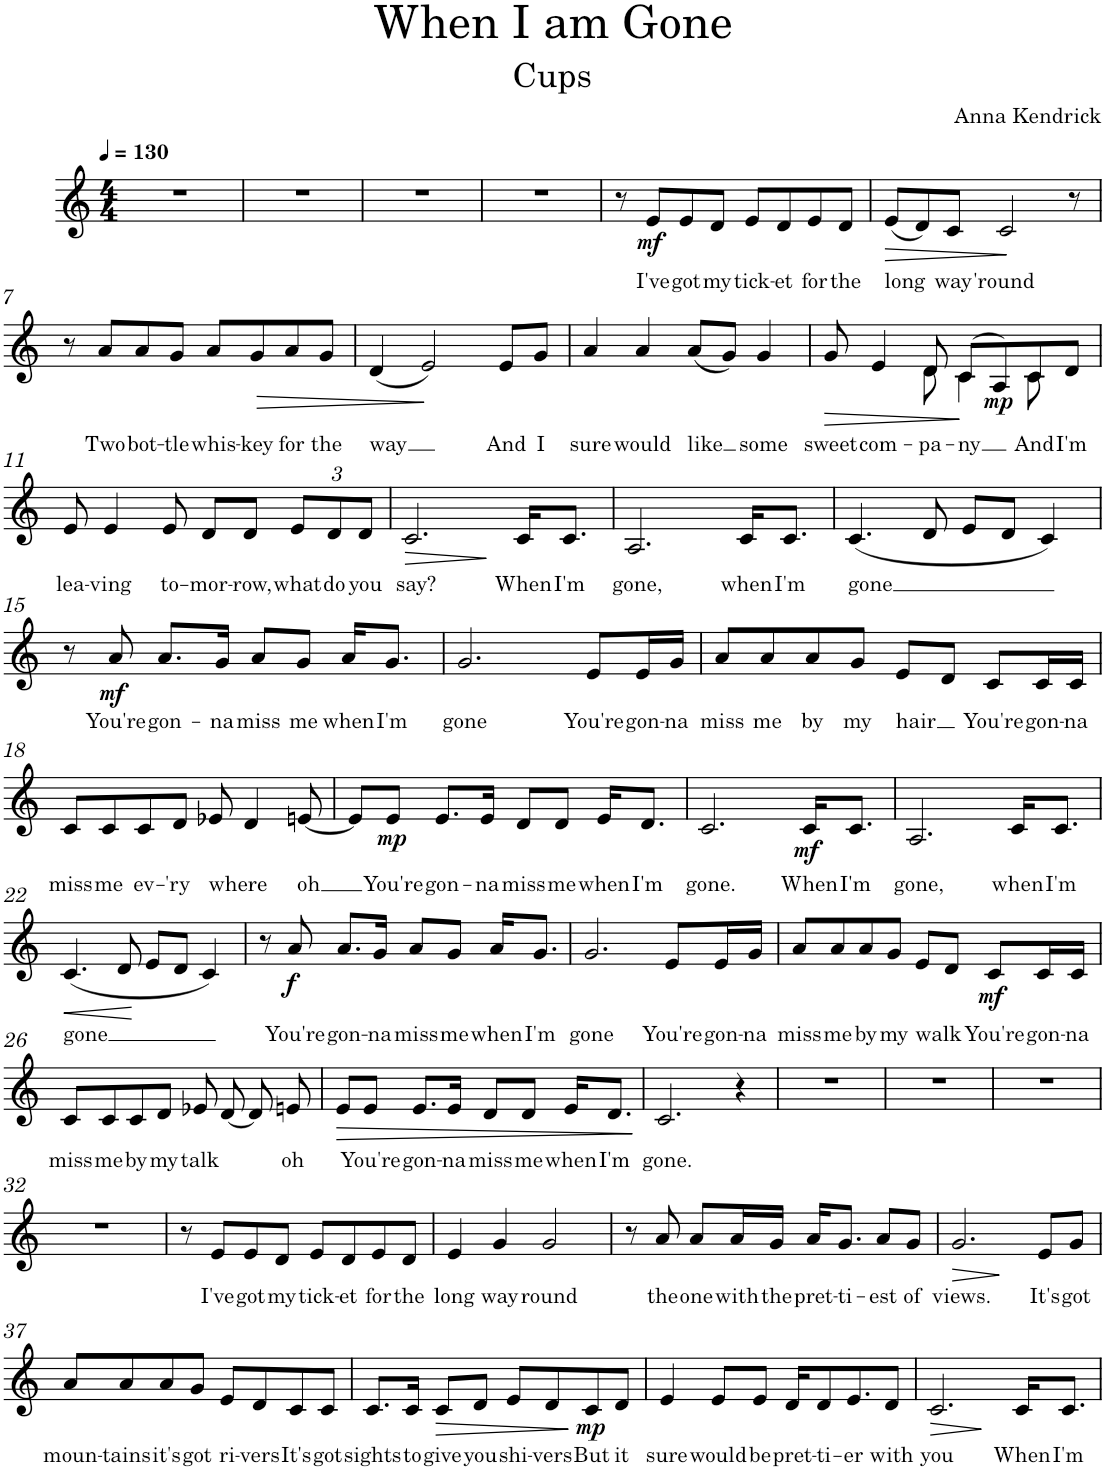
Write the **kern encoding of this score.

**kern	**text	**dynam
*part1	*part1	*part1
*staff1	*staff1	*staff1
*I"Piano	*	*
*I'Pno.	*	*
*clefG2	*	*
*k[]	*	*
*M4/4	*	*
*MM130	*	*
=1	=1	=1
1r	.	.
=2	=2	=2
1r	.	.
=3	=3	=3
1r	.	.
=4	=4	=4
1r	.	.
=5	=5	=5
8r	.	.
!	!LO:LY:b	!LO:DY:b
8e/L	I've	mf
!	!LO:LY:b	!
8e/	got	.
!	!LO:LY:b	!
8d/J	my	.
!	!LO:LY:b	!
8e/L	tick-	.
!	!LO:LY:b	!
8d/	-et	.
!	!LO:LY:b	!
8e/	for	.
!	!LO:LY:b	!
8d/J	the	.
=6	=6	=6
!	!LO:LY:b	!LO:HP:b
(<8e/L	long	>
8d/)	.	.
!	!LO:LY:b	!
8c/J	way	.
!	!LO:LY:b	!
2c/	'round	.
8r	.	]
!!LO:LB:g=z
=7	=7	=7
8r	.	.
!	!LO:LY:b	!
8a/L	Two	.
!	!LO:LY:b	!
8a/	bot-	.
!	!LO:LY:b	!
8g/J	-tle	.
!	!LO:LY:b	!
8a/L	whis-	.
!	!LO:LY:b	!LO:HP:b
8g/	-key	>
!	!LO:LY:b	!
8a/	for	.
!	!LO:LY:b	!
8g/J	the	.
=8	=8	=8
!	!LO:LY:b	!
(<4d/	way	.
2e/)	.	.
!	!LO:LY:b	!
8e/L	And	]
!	!LO:LY:b	!
8g/J	I	.
=9	=9	=9
!	!LO:LY:b	!
4a/	sure	.
!	!LO:LY:b	!
4a/	would	.
!	!LO:LY:b	!
(<8a/L	like	.
8g/J)	.	.
!	!LO:LY:b	!
4g/	some	.
=10	=10	=10
!	!LO:LY:b	!LO:HP:b
*^	*	*
8g/	4.ryy	sweet	>
!	!	!LO:LY:b	!
4e/	.	com-	.
!	!	!LO:LY:b	!
8d/	8d\	-pa-	.
!	!	!LO:LY:b	!
(>8c/L	4c\	-ny	]
!	!	!	!LO:DY:b
8A/)	.	.	mp
!	!	!LO:LY:b	!
8c/	8c\	And	.
!	!	!LO:LY:b	!
8d/J	8ryy	I'm	.
!!LO:LB:g=z	!!
=11	=11	=11	=11
!	!	!LO:LY:b	!
*v	*v	*	*
8e/	lea-	.
!	!LO:LY:b	!
4e/	-ving	.
!	!LO:LY:b	!
8e/	to-	.
!	!LO:LY:b	!
8d/L	-mor-	.
!	!LO:LY:b	!
8d/J	-row,	.
*Xbrackettup	*	*
!	!LO:LY:b	!
12e/L	what	.
!	!LO:LY:b	!
12d/	do	.
!	!LO:LY:b	!
12d/J	you	.
=12	=12	=12
!	!LO:LY:b	!LO:HP:b
2.c/	say?	>
!	!LO:LY:b	!
16c/KL	When	]
!	!LO:LY:b	!
8.c/J	I'm	.
=13	=13	=13
!	!LO:LY:b	!
2.A/	gone,	.
!	!LO:LY:b	!
16c/KL	when	.
!	!LO:LY:b	!
8.c/J	I'm	.
=14	=14	=14
!	!LO:LY:b	!
(<4.c/	gone	.
8d/	.	.
8e/L	.	.
8d/J	.	.
4c/)	.	.
!!LO:LB:g=z
=15	=15	=15
8r	.	.
!	!LO:LY:b	!LO:DY:b
8a/	You're	mf
!	!LO:LY:b	!
8.a/L	gon-	.
!	!LO:LY:b	!
16g/Jk	-na	.
!	!LO:LY:b	!
8a/L	miss	.
!	!LO:LY:b	!
8g/J	me	.
!	!LO:LY:b	!
16a/KL	when	.
!	!LO:LY:b	!
8.g/J	I'm	.
=16	=16	=16
!	!LO:LY:b	!
2.g/	gone	.
!	!LO:LY:b	!
8e/L	You're	.
!	!LO:LY:b	!
16e/L	gon-	.
!	!LO:LY:b	!
16g/JJ	-na	.
=17	=17	=17
!	!LO:LY:b	!
8a/L	miss	.
!	!LO:LY:b	!
8a/	me	.
!	!LO:LY:b	!
8a/	by	.
!	!LO:LY:b	!
8g/J	my	.
!	!LO:LY:b	!
8e/L	hair	.
8d/J	.	.
!	!LO:LY:b	!
8c/L	You're	.
!	!LO:LY:b	!
16c/L	gon-	.
!	!LO:LY:b	!
16c/JJ	-na	.
!!LO:LB:g=z
=18	=18	=18
!	!LO:LY:b	!
8c/L	miss	.
!	!LO:LY:b	!
8c/	me	.
!	!LO:LY:b	!
8c/	ev-	.
!	!LO:LY:b	!
8d/J	-'ry	.
!	!LO:LY:b	!
8e-X/	where	.
4d/	.	.
!	!LO:LY:b	!
[8en/	oh	.
=19	=19	=19
8e/L]	.	.
!	!LO:LY:b	!LO:DY:b
8e/J	You're	mp
!	!LO:LY:b	!
8.e/L	gon-	.
!	!LO:LY:b	!
16e/Jk	-na	.
!	!LO:LY:b	!
8d/L	miss	.
!	!LO:LY:b	!
8d/J	me	.
!	!LO:LY:b	!
16e/KL	when	.
!	!LO:LY:b	!
8.d/J	I'm	.
=20	=20	=20
!	!LO:LY:b	!
2.c/	gone.	.
!	!LO:LY:b	!LO:DY:b
16c/KL	When	mf
!	!LO:LY:b	!
8.c/J	I'm	.
=21	=21	=21
!	!LO:LY:b	!
2.A/	gone,	.
!	!LO:LY:b	!
16c/KL	when	.
!	!LO:LY:b	!
8.c/J	I'm	.
!!LO:LB:g=z
=22	=22	=22
!	!LO:LY:b	!LO:HP:b
(<4.c/	gone	<
8d/	.	.
8e/L	.	.
8d/J	.	[
4c/)	.	.
=23	=23	=23
8r	.	.
!	!LO:LY:b	!LO:DY:b
8a/	You're	f
!	!LO:LY:b	!
8.a/L	gon-	.
!	!LO:LY:b	!
16g/Jk	-na	.
!	!LO:LY:b	!
8a/L	miss	.
!	!LO:LY:b	!
8g/J	me	.
!	!LO:LY:b	!
16a/KL	when	.
!	!LO:LY:b	!
8.g/J	I'm	.
=24	=24	=24
!	!LO:LY:b	!
2.g/	gone	.
!	!LO:LY:b	!
8e/L	You're	.
!	!LO:LY:b	!
16e/L	gon-	.
!	!LO:LY:b	!
16g/JJ	-na	.
=25	=25	=25
!	!LO:LY:b	!
8a/L	miss	.
!	!LO:LY:b	!
8a/	me	.
!	!LO:LY:b	!
8a/	by	.
!	!LO:LY:b	!
8g/J	my	.
!	!LO:LY:b	!
8e/L	walk	.
8d/J	.	.
!	!LO:LY:b	!LO:DY:b
8c/L	You're	mf
!	!LO:LY:b	!
16c/L	gon-	.
!	!LO:LY:b	!
16c/JJ	-na	.
!!LO:LB:g=z
=26	=26	=26
!	!LO:LY:b	!
8c/L	miss	.
!	!LO:LY:b	!
8c/	me	.
!	!LO:LY:b	!
8c/	by	.
!	!LO:LY:b	!
8d/J	my	.
!	!LO:LY:b	!
8e-X/	talk	.
[8d/	.	.
8d/]	.	.
!	!LO:LY:b	!
8en/	oh	.
=27	=27	=27
!	!	!LO:HP:b
8e/L	.	>
!	!LO:LY:b	!
8e/J	You're	.
!	!LO:LY:b	!
8.e/L	gon-	.
!	!LO:LY:b	!
16e/Jk	-na	.
!	!LO:LY:b	!
8d/L	miss	.
!	!LO:LY:b	!
8d/J	me	.
!	!LO:LY:b	!
16e/KL	when	.
!	!LO:LY:b	!
8.d/J	I'm	.
.	.	]
=28	=28	=28
!	!LO:LY:b	!
2.c/	gone.	.
4r	.	.
=29	=29	=29
1r	.	.
=30	=30	=30
1r	.	.
=31	=31	=31
1r	.	.
!!LO:LB:g=z
=32	=32	=32
1r	.	.
=33	=33	=33
8r	.	.
!	!LO:LY:b	!
8e/L	I've	.
!	!LO:LY:b	!
8e/	got	.
!	!LO:LY:b	!
8d/J	my	.
!	!LO:LY:b	!
8e/L	tick-	.
!	!LO:LY:b	!
8d/	-et	.
!	!LO:LY:b	!
8e/	for	.
!	!LO:LY:b	!
8d/J	the	.
=34	=34	=34
!	!LO:LY:b	!
4e/	long	.
!	!LO:LY:b	!
4g/	way	.
!	!LO:LY:b	!
2g/	round	.
=35	=35	=35
8r	.	.
!	!LO:LY:b	!
8a/	the	.
!	!LO:LY:b	!
8a/L	one	.
!	!LO:LY:b	!
16a/L	with	.
!	!LO:LY:b	!
16g/JJ	the	.
!	!LO:LY:b	!
16a/KL	pret-	.
!	!LO:LY:b	!
8.g/J	-ti-	.
!	!LO:LY:b	!
8a/L	-est	.
!	!LO:LY:b	!
8g/J	of	.
=36	=36	=36
!	!LO:LY:b	!LO:HP:b
2.g/	views.	>
!	!LO:LY:b	!
8e/L	It's	]
!	!LO:LY:b	!
8g/J	got	.
!!LO:LB:g=z
=37	=37	=37
!	!LO:LY:b	!
8a/L	moun-	.
!	!LO:LY:b	!
8a/	-tains	.
!	!LO:LY:b	!
8a/	it's	.
!	!LO:LY:b	!
8g/J	got	.
!	!LO:LY:b	!
8e/L	ri-	.
!	!LO:LY:b	!
8d/	-vers	.
!	!LO:LY:b	!
8c/	It's	.
!	!LO:LY:b	!
8c/J	got	.
=38	=38	=38
!	!LO:LY:b	!
8.c/L	sights	.
!	!LO:LY:b	!
16c/Jk	to	.
!	!LO:LY:b	!LO:HP:b
8c/L	give	>
!	!LO:LY:b	!
8d/J	you	.
!	!LO:LY:b	!
8e/L	shi-	.
!	!LO:LY:b	!
8d/	-vers	.
!	!LO:LY:b	!LO:DY:n=1:b
8c/	But	] mp
!	!LO:LY:b	!
8d/J	it	.
=39	=39	=39
!	!LO:LY:b	!
4e/	sure	.
!	!LO:LY:b	!
8e/L	would	.
!	!LO:LY:b	!
8e/J	be	.
!	!LO:LY:b	!
16d/KL	pret-	.
!	!LO:LY:b	!
8d/	-ti-	.
!	!LO:LY:b	!
8.e/	-er	.
!	!LO:LY:b	!
8d/J	with	.
=40	=40	=40
!	!LO:LY:b	!LO:HP:b
2.c/	you	>
!	!LO:LY:b	!
16c/KL	When	]
!	!LO:LY:b	!
8.c/J	I'm	.
=	=	=
*-	*-	*-
